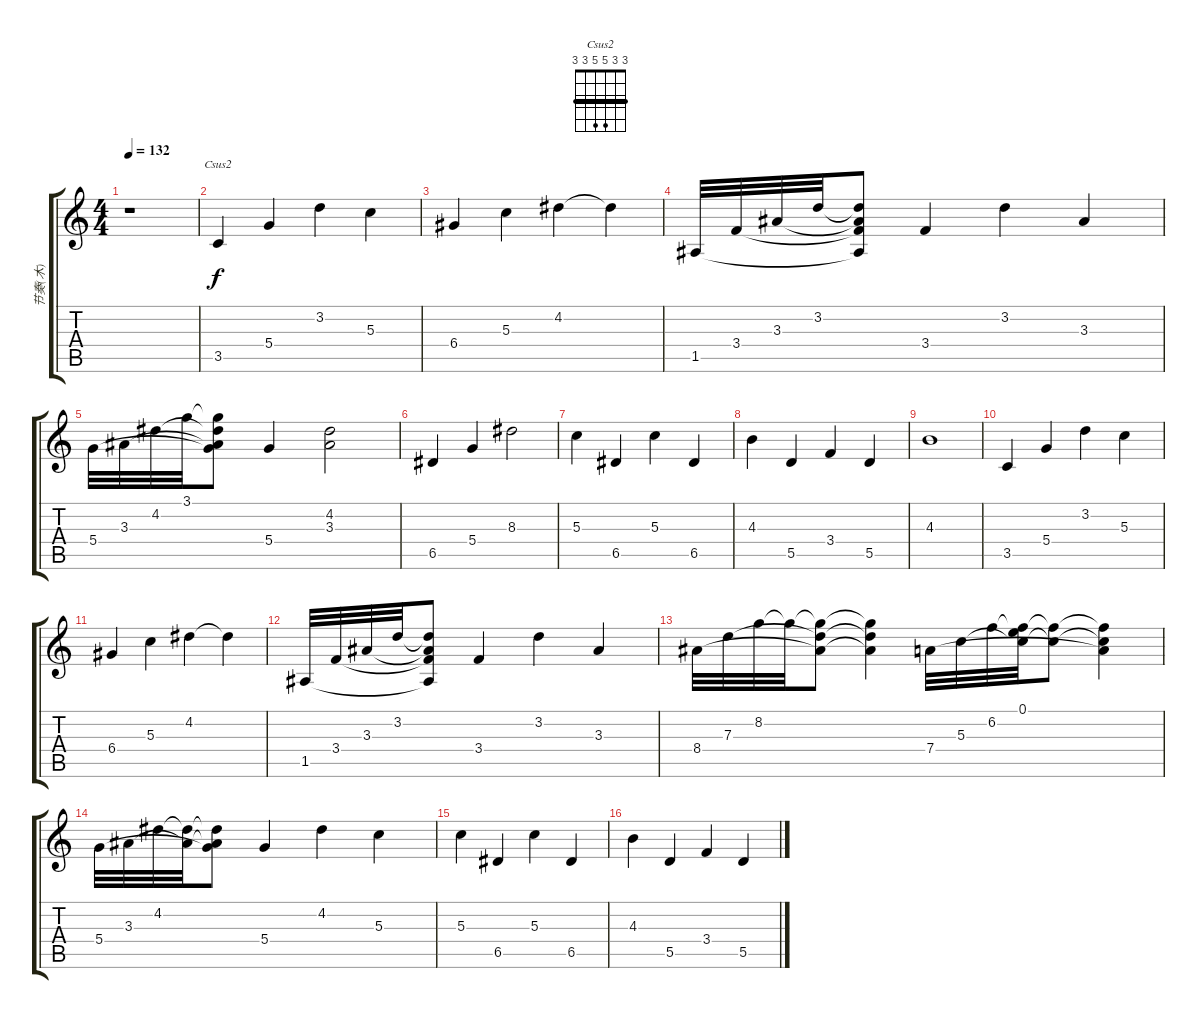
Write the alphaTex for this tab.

\track ("节奏(木)" "节奏(木)") {instrument acousticguitarsteel}
\staff {score tabs}
\tuning (E4 B3 G3 D3 A2 E2) {hide}
\chord ("Csus2" 3 3 5 5 3 3) {barre 3}
\ts (4 4)
\tempo 132
\clef g2
\ks c
r.1{dy f} |
3.5.4{ch "Csus2"} 5.4.4 3.2.4 5.3.4 |
6.4.4 5.3.4 4.2.4 4.2{t}.4 |
1.5.32 3.4.32 3.3.32 3.2.32 (3.2{t} 3.3{t} 3.4{t} 1.5{t}).8 3.4.4 3.2.4 3.3.4 |
5.4.32 3.3.32 4.2.32 3.1.32 (3.1{t} 4.2{t} 3.3{t} 5.4{t}).8 5.4.4 (4.2 3.3).2 |
6.5.4 5.4.4 8.3.2 |
5.3.4 6.5.4 5.3.4 6.5.4 |
4.3.4 5.5.4 3.4.4 5.5.4 |
4.3.1 |
3.5.4 5.4.4 3.2.4 5.3.4 |
6.4.4 5.3.4 4.2.4 4.2{t}.4 |
1.5.32 3.4.32 3.3.32 3.2.32 (3.2{t} 3.3{t} 3.4{t} 1.5{t}).8 3.4.4 3.2.4 3.3.4 |
8.4.32 7.3.32 8.2.32 8.2{t}.32 (8.2{t} 7.3{t} 8.4{t}).8 (8.2{t} 7.3{t} 8.4{t}).4 7.4.32 5.3.32 6.2.32 (0.1 6.2{t} 5.3{t}).32 (6.2{t} 5.3{t}).8 (6.2{t} 5.3{t} 7.4{t}).4 |
5.4.32 3.3.32 4.2.32 (4.2{t} 3.3{t}).32 (4.2{t} 3.3{t} 5.4{t}).8 5.4.4 4.2.4 5.3.4 |
5.3.4 6.5.4 5.3.4 6.5.4 |
4.3.4 5.5.4 3.4.4 5.5.4
